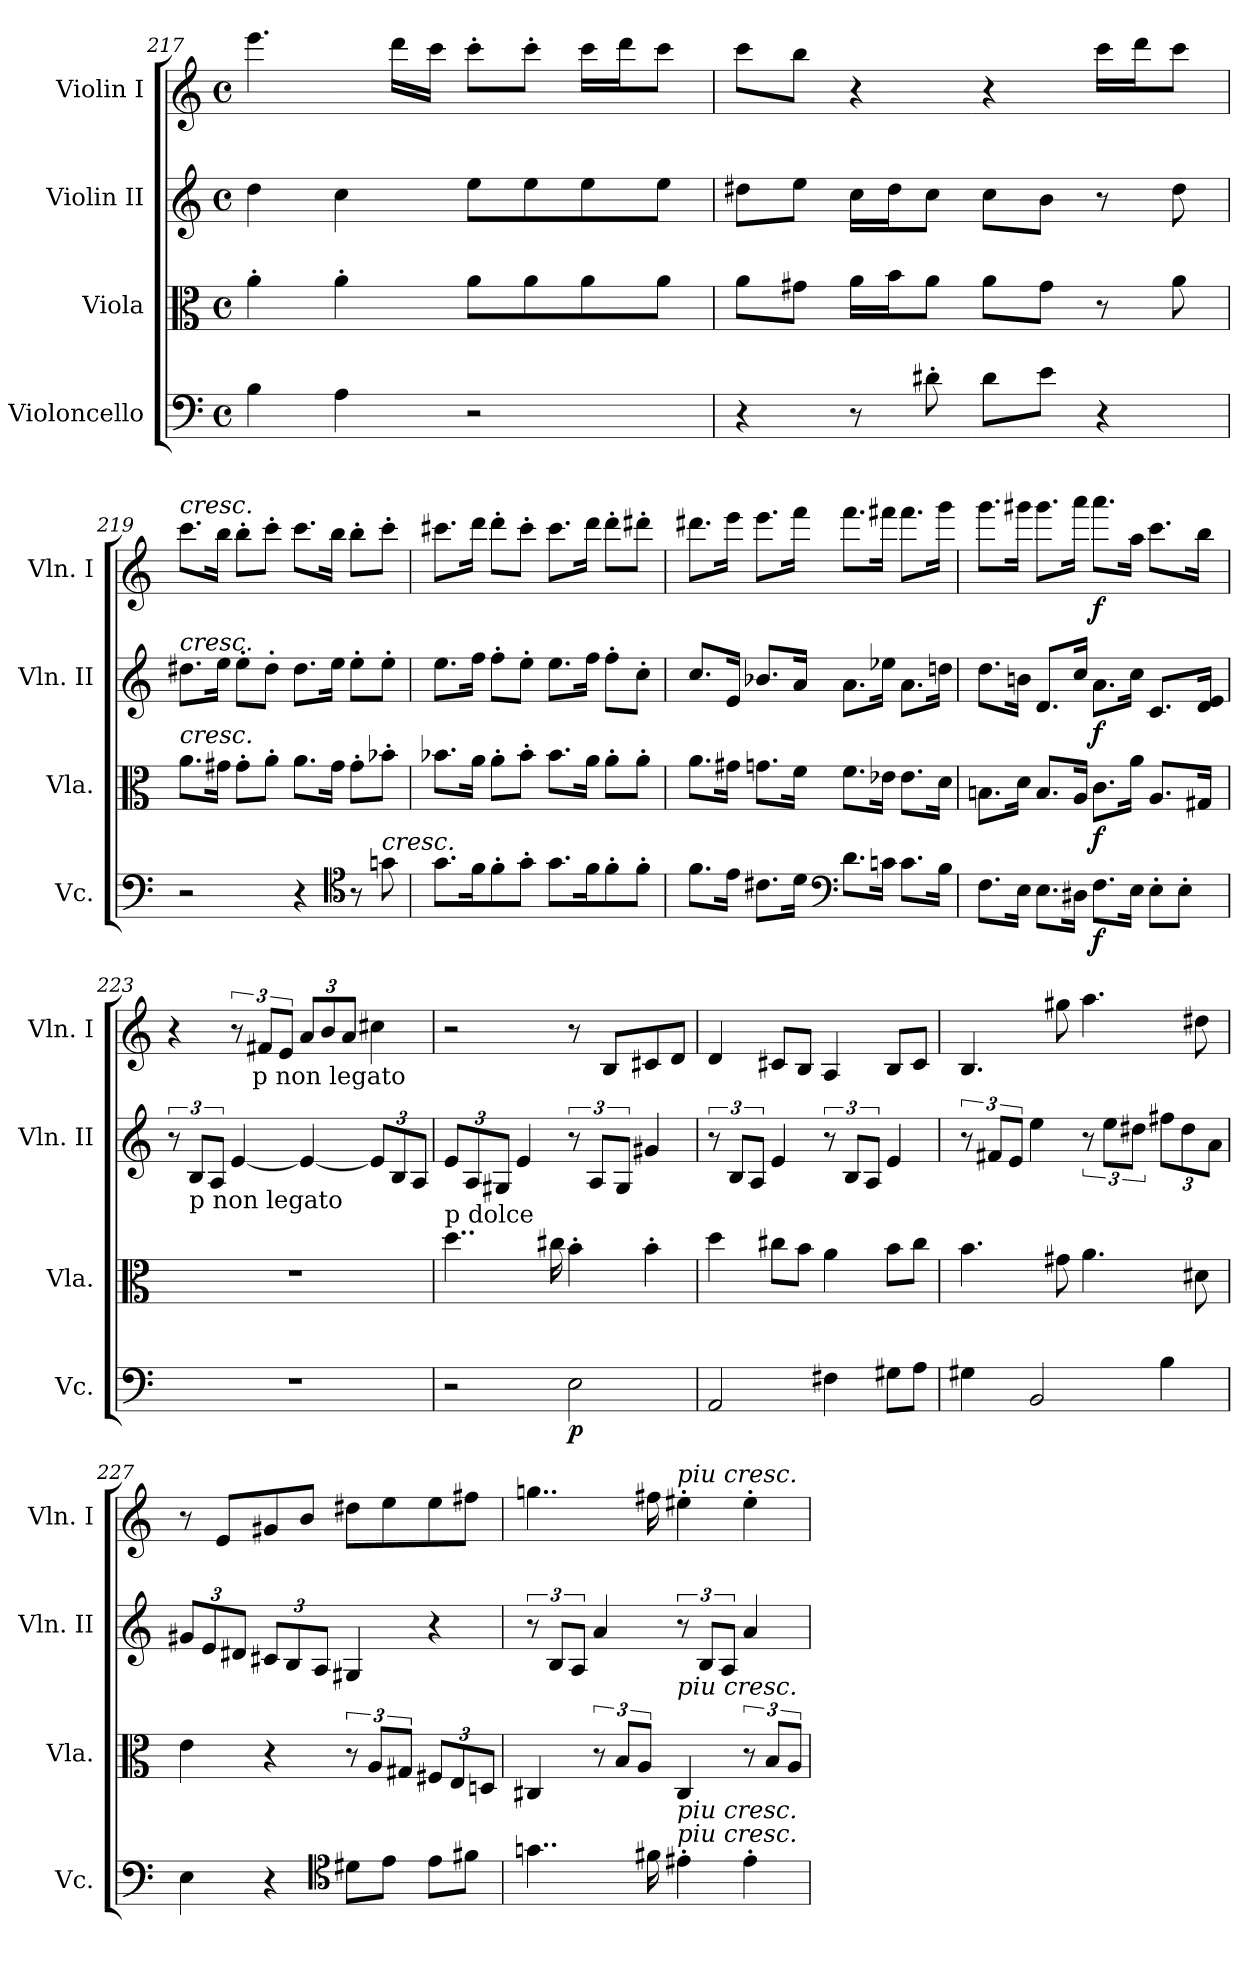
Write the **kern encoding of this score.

**kern	**dynam	**kern	**dynam	**kern	**dynam	**kern	**dynam
*part4	*part4	*part3	*part3	*part2	*part2	*part1	*part1
*staff4	*staff4	*staff3	*staff3	*staff2	*staff2	*staff1	*staff1
*I"Violoncello	*	*I"Viola	*	*I"Violin II	*	*I"Violin I	*
*I'Vc.	*	*I'Vla.	*	*I'Vln. II	*	*I'Vln. I	*
*clefF4	*	*clefC3	*	*clefG2	*	*clefG2	*
*k[]	*	*k[]	*	*k[]	*	*k[]	*
*M4/4	*	*M4/4	*	*M4/4	*	*M4/4	*
*met(c)	*	*met(c)	*	*met(c)	*	*met(c)	*
=217	=217	=217	=217	=217	=217	=217	=217
4B\	.	4a'\	.	4dd\	.	4.eee\	.
4A\	.	4a'\	.	4cc\	.	.	.
.	.	.	.	.	.	16ddd\LL	.
.	.	.	.	.	.	16ccc\JJ	.
2r	.	8a\L	.	8ee\L	.	8ccc'\L	.
.	.	8a\	.	8ee\	.	8ccc'\J	.
.	.	8a\	.	8ee\	.	16ccc\LL	.
.	.	.	.	.	.	16ddd\J	.
.	.	8a\J	.	8ee\J	.	8ccc\J	.
=218	=218	=218	=218	=218	=218	=218	=218
4r	.	8a\L	.	8dd#X\L	.	8ccc\L	.
.	.	8g#X\J	.	8ee\J	.	8bb\J	.
8r	.	16a\LL	.	16cc\LL	.	4r	.
.	.	16b\J	.	16dd#\J	.	.	.
8d#X'\	.	8a\J	.	8cc\J	.	.	.
8d#\L	.	8a\L	.	8cc\L	.	4r	.
8e\J	.	8g#\J	.	8b\J	.	.	.
4r	.	8r	.	8r	.	16ccc\LL	.
.	.	.	.	.	.	16ddd\J	.
.	.	8a\	.	8dd#\	.	8ccc\J	.
=219	=219	=219	=219	=219	=219	=219	=219
!	!	!	!	!	!	!LO:TX:a:i:t=cresc.	!
!	!	!	!	!LO:TX:a:i:t=cresc.	!	!	!
!	!	!LO:TX:a:i:t=cresc.	!	!	!	!	!
2r	.	8.a\L	.	8.dd#X\L	.	8.ccc\L	.
.	.	16g#X\Jk	.	16ee\Jk	.	16bb\Jk	.
.	.	8g#'\L	.	8ee'\L	.	8bb'\L	.
.	.	8a'\J	.	8dd#'\J	.	8ccc'\J	.
4r	.	8.a\L	.	8.dd#\L	.	8.ccc\L	.
.	.	16g#\Jk	.	16ee\Jk	.	16bb\Jk	.
*clefC4	*	*	*	*	*	*	*
8r	.	8g#'\L	.	8ee'\L	.	8bb'\L	.
!LO:TX:a:i:t=cresc.	!	!	!	!	!	!	!
8gn\	.	8b-X'\J	.	8ee'\J	.	8ccc'\J	.
=220	=220	=220	=220	=220	=220	=220	=220
8.g\L	.	8.b-X\L	.	8.ee\L	.	8.ccc#X\L	.
16f\K	.	16a\Jk	.	16ff\Jk	.	16ddd\Jk	.
8f'\	.	8a'\L	.	8ff'\L	.	8ddd'\L	.
8g'\J	.	8b-'\J	.	8ee'\J	.	8ccc#'\J	.
8.g\L	.	8.b-\L	.	8.ee\L	.	8.ccc#\L	.
16f\K	.	16a\Jk	.	16ff\Jk	.	16ddd\Jk	.
8f'\	.	8a'\L	.	8ff'\L	.	8ddd'\L	.
8f'\J	.	8a'\J	.	8cc'\J	.	8ddd#X'\J	.
=221	=221	=221	=221	=221	=221	=221	=221
8.f\L	.	8.a\L	.	8.cc/L	.	8.ddd#X\L	.
16e\Jk	.	16g#X\Jk	.	16e/Jk	.	16eee\Jk	.
8.c#X\L	.	8.gn\L	.	8.b-X/L	.	8.eee\L	.
16d\Jk	.	16f\Jk	.	16a/Jk	.	16fff\Jk	.
*clefF4	*	*	*	*	*	*	*
8.d\L	.	8.f\L	.	8.a\L	.	8.fff\L	.
16cn\Jk	.	16e-X\Jk	.	16ee-X\Jk	.	16fff#X\Jk	.
8.c\L	.	8.e-\L	.	8.a\L	.	8.fff#\L	.
16B\Jk	.	16d\Jk	.	16ddn\Jk	.	16ggg\Jk	.
=222	=222	=222	=222	=222	=222	=222	=222
8.F\L	.	8.Bn\L	.	8.dd\L	.	8.ggg\L	.
16E\Jk	.	16d\Jk	.	16bn\Jk	.	16ggg#X\Jk	.
8.E\L	.	8.B/L	.	8.d/L	.	8.ggg#\L	.
16D#X\Jk	.	16A/Jk	.	16cc/Jk	.	16aaa\Jk	.
!	!LO:DY:b	!	!LO:DY:b	!	!LO:DY:b	!	!LO:DY:b
8.F\L	f	8.c\L	f	8.a\L	f	8.aaa\L	f
16E\Jk	.	16a\Jk	.	16cc\Jk	.	16aa\Jk	.
8E'\L	.	8.A/L	.	8.c/L	.	8.ccc\L	.
8E'\J	.	.	.	.	.	.	.
.	.	16G#X/Jk	.	16d/ 16e/Jk	.	16bb\Jk	.
=223	=223	=223	=223	=223	=223	=223	=223
1r	.	1r	.	12r	.	4r	.
!	!	!	!	!LO:TX:b:t=p non legato	!	!	!
.	.	.	.	12B/L	.	.	.
.	.	.	.	12A/J	.	.	.
.	.	.	.	[4e/	.	12r	.
!	!	!	!	!	!	!LO:TX:b:t=p  non legato	!
.	.	.	.	.	.	12f#X/L	.
.	.	.	.	.	.	12e/J	.
*	*	*	*	*	*	*Xbrackettup	*
.	.	.	.	4e/_	.	12a/L	.
.	.	.	.	.	.	12b/	.
.	.	.	.	.	.	12a/J	.
*	*	*	*	*Xbrackettup	*	*	*
.	.	.	.	12e/L]	.	4cc#X\	.
.	.	.	.	12B/	.	.	.
.	.	.	.	12A/J	.	.	.
=224	=224	=224	=224	=224	=224	=224	=224
!	!	!LO:TX:a:t=p  dolce	!	!	!	!	!
2r	.	4..dd\	.	12e/L	.	2r	.
.	.	.	.	12A/	.	.	.
.	.	.	.	12G#X/J	.	.	.
.	.	.	.	4e/	.	.	.
.	.	16cc#X\	.	.	.	.	.
*	*	*	*	*brackettup	*	*	*
!	!LO:DY:b	!	!	!	!	!	!
2E\	p	4b'\	.	12r	.	8r	.
.	.	.	.	12A/L	.	.	.
.	.	.	.	.	.	8B/L	.
.	.	.	.	12G#/J	.	.	.
.	.	4b'\	.	4g#X/	.	8c#X/	.
.	.	.	.	.	.	8d/J	.
=225	=225	=225	=225	=225	=225	=225	=225
2AA/	.	4dd\	.	12r	.	4d/	.
.	.	.	.	12B/L	.	.	.
.	.	.	.	12A/J	.	.	.
.	.	8cc#X\L	.	4e/	.	8c#X/L	.
.	.	8b\J	.	.	.	8B/J	.
4F#X\	.	4a\	.	12r	.	4A/	.
.	.	.	.	12B/L	.	.	.
.	.	.	.	12A/J	.	.	.
8G#X\L	.	8b\L	.	4e/	.	8B/L	.
8A\J	.	8cc#\J	.	.	.	8c#/J	.
=226	=226	=226	=226	=226	=226	=226	=226
4G#X\	.	4.b\	.	12r	.	4.B/	.
.	.	.	.	12f#X/L	.	.	.
.	.	.	.	12e/J	.	.	.
2BB/	.	.	.	4ee\	.	.	.
.	.	8g#X\	.	.	.	8gg#X\	.
.	.	4.a\	.	12r	.	4.aa\	.
.	.	.	.	12ee\L	.	.	.
.	.	.	.	12dd#X\J	.	.	.
*	*	*	*	*Xbrackettup	*	*	*
4B\	.	.	.	12ff#X\L	.	.	.
.	.	.	.	12dd#\	.	.	.
.	.	8d#X\	.	.	.	8dd#X\	.
.	.	.	.	12a\J	.	.	.
=227	=227	=227	=227	=227	=227	=227	=227
4E\	.	4e\	.	12g#X/L	.	8r	.
.	.	.	.	12e/	.	.	.
.	.	.	.	.	.	8e/L	.
.	.	.	.	12d#X/J	.	.	.
4r	.	4r	.	12c#X/L	.	8g#X/	.
.	.	.	.	12B/	.	.	.
.	.	.	.	.	.	8b/J	.
.	.	.	.	12A/J	.	.	.
*clefC4	*	*	*	*	*	*	*
8d#X\L	.	12r	.	4G#X/	.	8dd#X\L	.
.	.	12A/L	.	.	.	.	.
8e\J	.	.	.	.	.	8ee\	.
.	.	12G#X/J	.	.	.	.	.
*	*	*Xbrackettup	*	*	*	*	*
8e\L	.	12F#X/L	.	4r	.	8ee\	.
.	.	12E/	.	.	.	.	.
8f#X\J	.	.	.	.	.	8ff#X\J	.
.	.	12Dn/J	.	.	.	.	.
=228	=228	=228	=228	=228	=228	=228	=228
*	*	*	*	*brackettup	*	*	*
4..gn\	.	4C#X/	.	12r	.	4..ggn\	.
.	.	.	.	12B/L	.	.	.
.	.	.	.	12A/J	.	.	.
*	*	*brackettup	*	*	*	*	*
.	.	12r	.	4a/	.	.	.
.	.	12B/L	.	.	.	.	.
.	.	12A/J	.	.	.	.	.
16f#X\	.	.	.	.	.	16ff#X\	.
!	!	!	!	!	!	!LO:TX:a:i:t=piu cresc.	!
!	!	!LO:TX:a:i:t=piu cresc.	!	!	!	!	!
!LO:TX:a:i:t=piu cresc.	!	!	!	!	!	!	!
!LO:TX:a:i:t=piu cresc.	!	!	!	!	!	!	!
4e#X'\	.	4C#/	.	12r	.	4ee#X'\	.
.	.	.	.	12B/L	.	.	.
.	.	.	.	12A/J	.	.	.
4e#'\	.	12r	.	4a/	.	4ee#'\	.
.	.	12B/L	.	.	.	.	.
.	.	12A/J	.	.	.	.	.
=	=	=	=	=	=	=	=
*-	*-	*-	*-	*-	*-	*-	*-
